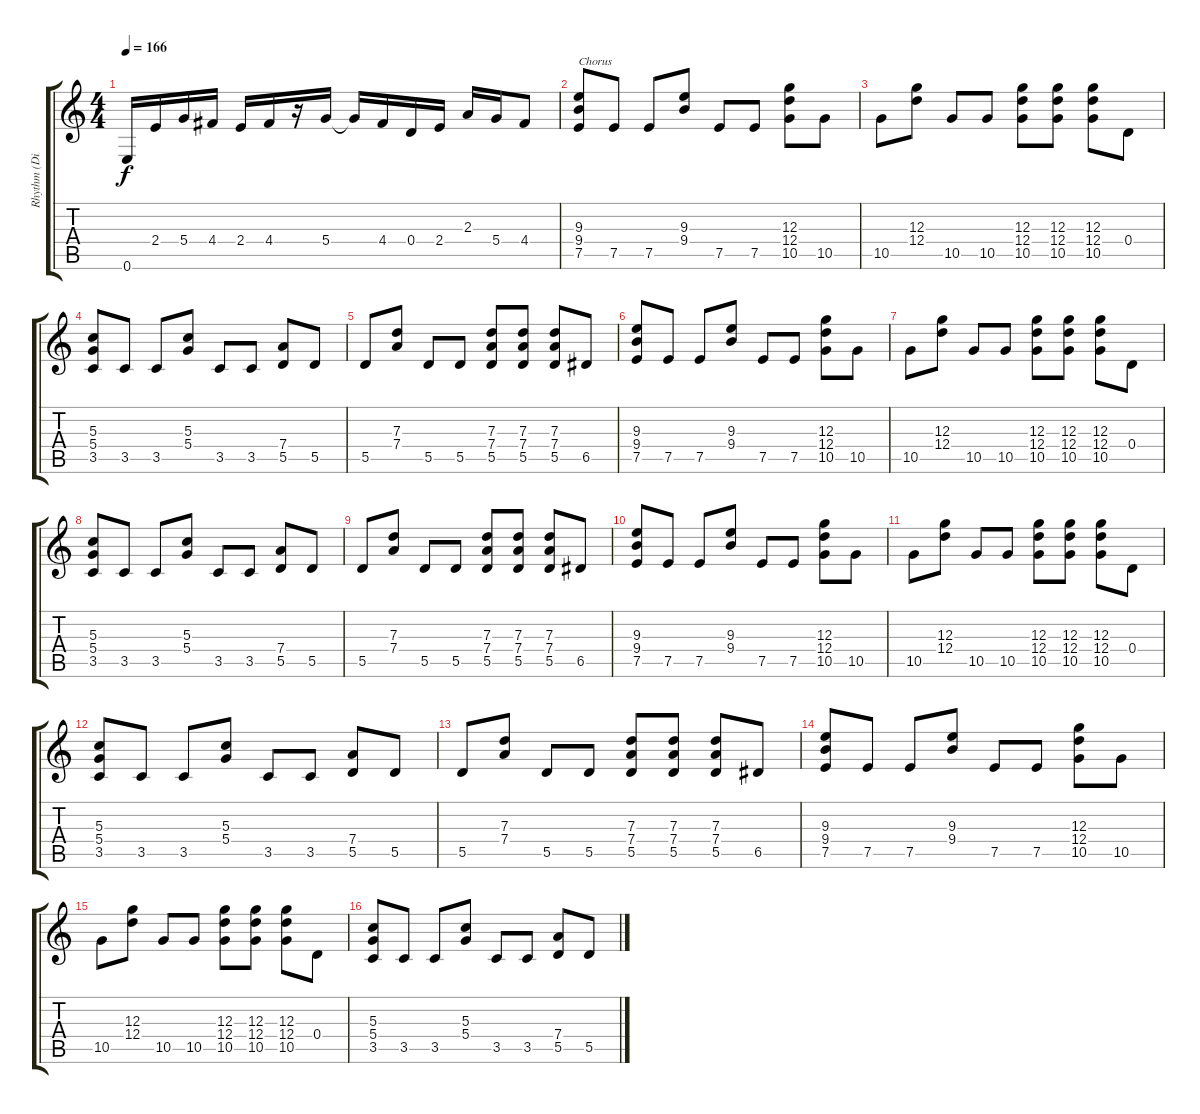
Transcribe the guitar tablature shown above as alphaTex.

\track ("Rhythm (Dist.)" "Rhythm (Di") {instrument distortionguitar}
\staff {score tabs}
\tuning (E4 B3 G3 D3 A2 E2) {hide}
\ts (4 4)
\tempo 166
\clef g2
\ks c
0.6.16{dy f} 2.4.16 5.4.16 4.4.16 2.4.16 4.4.16 r.16 5.4.16 5.4{t}.16 4.4.16 0.4.16 2.4.16 2.3.16 5.4.16 4.4.8 |
(9.3 9.4 7.5).8{txt "Chorus"} 7.5.8 7.5.8 (9.3 9.4).8 7.5.8 7.5.8 (12.3 12.4 10.5).8 10.5.8 |
10.5.8 (12.3 12.4).8 10.5.8 10.5.8 (12.3 12.4 10.5).8 (12.3 12.4 10.5).8 (12.3 12.4 10.5).8 0.4.8 |
(5.3 5.4 3.5).8 3.5.8 3.5.8 (5.3 5.4).8 3.5.8 3.5.8 (7.4 5.5).8 5.5.8 |
5.5.8 (7.3 7.4).8 5.5.8 5.5.8 (7.3 7.4 5.5).8 (7.3 7.4 5.5).8 (7.3 7.4 5.5).8 6.5.8 |
(9.3 9.4 7.5).8 7.5.8 7.5.8 (9.3 9.4).8 7.5.8 7.5.8 (12.3 12.4 10.5).8 10.5.8 |
10.5.8 (12.3 12.4).8 10.5.8 10.5.8 (12.3 12.4 10.5).8 (12.3 12.4 10.5).8 (12.3 12.4 10.5).8 0.4.8 |
(5.3 5.4 3.5).8 3.5.8 3.5.8 (5.3 5.4).8 3.5.8 3.5.8 (7.4 5.5).8 5.5.8 |
5.5.8 (7.3 7.4).8 5.5.8 5.5.8 (7.3 7.4 5.5).8 (7.3 7.4 5.5).8 (7.3 7.4 5.5).8 6.5.8 |
(9.3 9.4 7.5).8 7.5.8 7.5.8 (9.3 9.4).8 7.5.8 7.5.8 (12.3 12.4 10.5).8 10.5.8 |
10.5.8 (12.3 12.4).8 10.5.8 10.5.8 (12.3 12.4 10.5).8 (12.3 12.4 10.5).8 (12.3 12.4 10.5).8 0.4.8 |
(5.3 5.4 3.5).8 3.5.8 3.5.8 (5.3 5.4).8 3.5.8 3.5.8 (7.4 5.5).8 5.5.8 |
5.5.8 (7.3 7.4).8 5.5.8 5.5.8 (7.3 7.4 5.5).8 (7.3 7.4 5.5).8 (7.3 7.4 5.5).8 6.5.8 |
(9.3 9.4 7.5).8 7.5.8 7.5.8 (9.3 9.4).8 7.5.8 7.5.8 (12.3 12.4 10.5).8 10.5.8 |
10.5.8 (12.3 12.4).8 10.5.8 10.5.8 (12.3 12.4 10.5).8 (12.3 12.4 10.5).8 (12.3 12.4 10.5).8 0.4.8 |
(5.3 5.4 3.5).8 3.5.8 3.5.8 (5.3 5.4).8 3.5.8 3.5.8 (7.4 5.5).8 5.5.8
